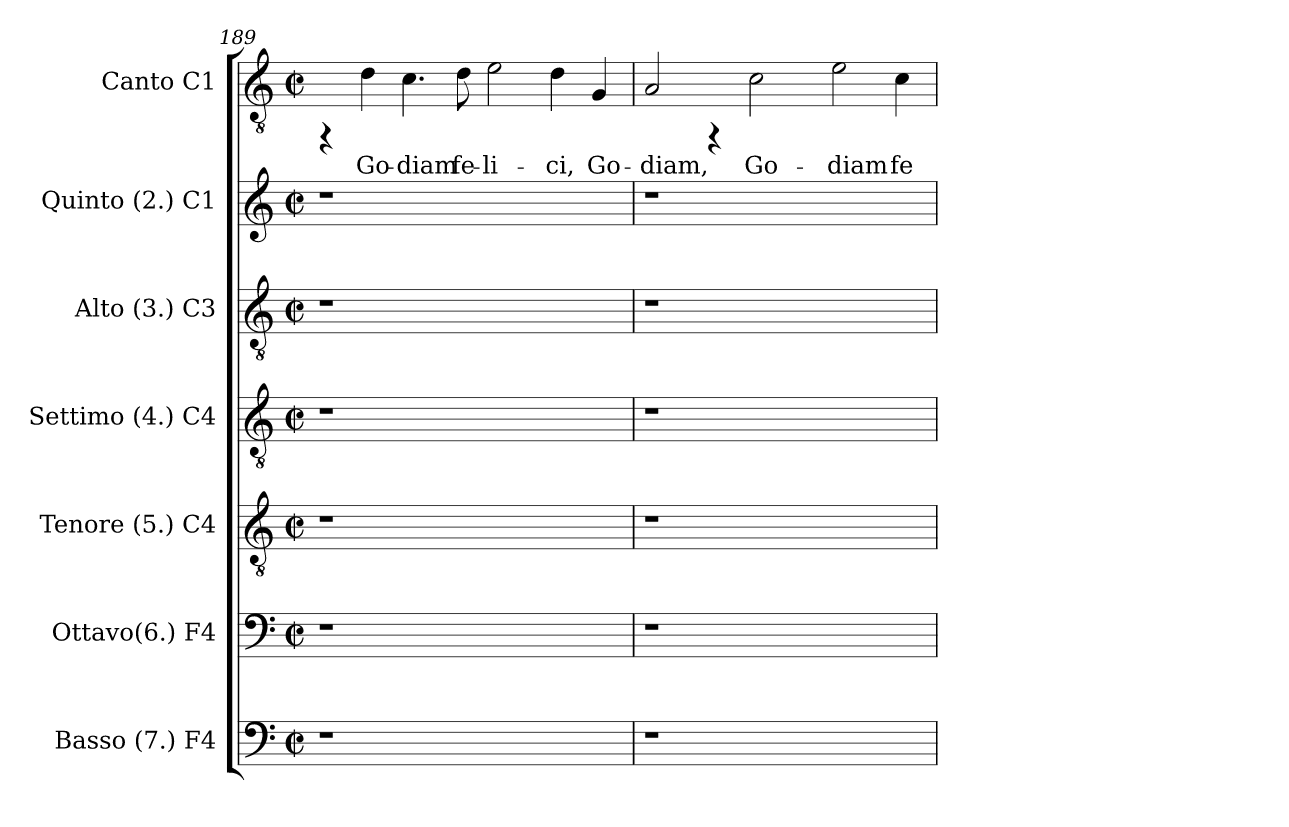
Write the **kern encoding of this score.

**kern	**kern	**kern	**kern	**kern	**kern	**kern	**text
*part7	*part6	*part5	*part4	*part3	*part2	*part1	*part1
*staff7	*staff6	*staff5	*staff4	*staff3	*staff2	*staff1	*staff1
*I"Basso (7.)  F4	*I"Ottavo(6.)  F4	*I"Tenore (5.)  C4	*I"Settimo (4.)  C4	*I"Alto (3.)  C3	*I"Quinto (2.)  C1	*I"Canto  C1	*
*	*	*I'T	*	*I'A	*	*I'C	*
!!LO:LB:g=z
*clefF4	*clefF4	*clefGv2	*clefGv2	*clefGv2	*clefG2	*clefGv2	*
*k[]	*k[]	*k[]	*k[]	*k[]	*k[]	*k[]	*
*C:	*C:	*C:	*C:	*C:	*C:	*C:	*
*M2/2	*M2/2	*M2/2	*M2/2	*M2/2	*M2/2	*M2/2	*
*met(c|)	*met(c|)	*met(c|)	*met(c|)	*met(c|)	*met(c|)	*met(c|)	*
=189	=189	=189	=189	=189	=189	=189	=189
1r	1r	1r	1r	1r	1r	4rFF	.
!	!	!	!	!	!	!	!LO:LY:b:cj
.	.	.	.	.	.	4d\	Go-
!	!	!	!	!	!	!	!LO:LY:b:cj
.	.	.	.	.	.	4.c\	-diam
!	!	!	!	!	!	!	!LO:LY:b:cj
.	.	.	.	.	.	8d\	fe-
!	!	!	!	!	!	!	!LO:LY:b:cj
1ryy	1ryy	1ryy	1ryy	1ryy	1ryy	2e\	-li-
!	!	!	!	!	!	!	!LO:LY:b:cj
.	.	.	.	.	.	4d\	-ci,
!	!	!	!	!	!	!	!LO:LY:b:cj
.	.	.	.	.	.	4G/	Go-
=190	=190	=190	=190	=190	=190	=190	=190
!	!	!	!	!	!	!	!LO:LY:b:cj
1r	1r	1r	1r	1r	1r	2A/	-diam,
.	.	.	.	.	.	4rFF	.
!	!	!	!	!	!	!	!LO:LY:b:cj
.	.	.	.	.	.	2c\	Go-
1ryy	1ryy	1ryy	1ryy	1ryy	1ryy	.	.
!	!	!	!	!	!	!	!LO:LY:b:cj
.	.	.	.	.	.	2e\	-diam
!	!	!	!	!	!	!	!LO:LY:b:cj
.	.	.	.	.	.	4c\	fe-
=	=	=	=	=	=	=	=
*-	*-	*-	*-	*-	*-	*-	*-
